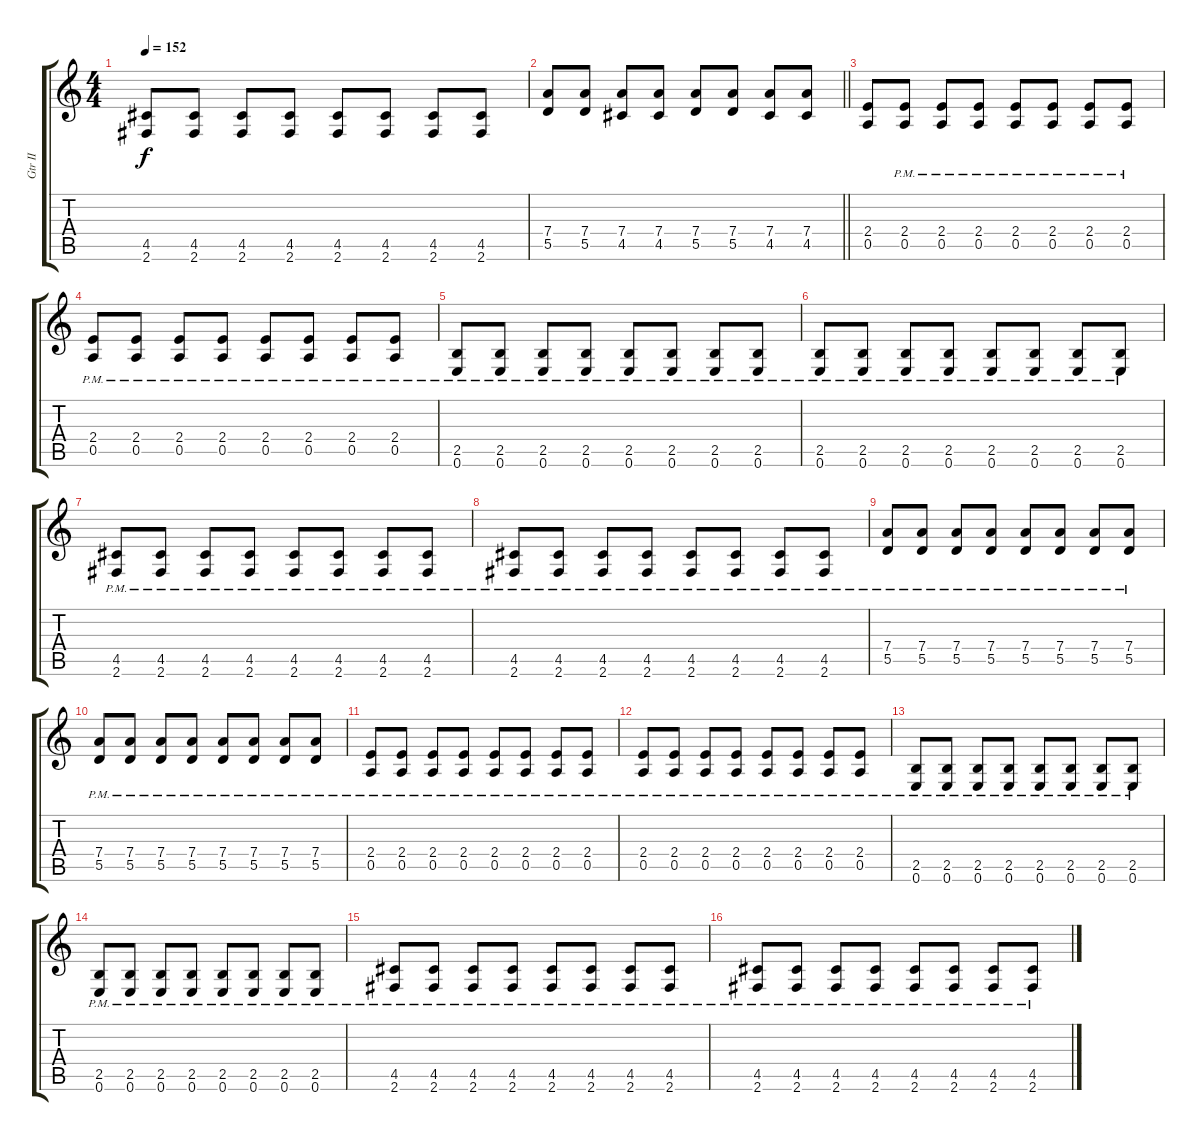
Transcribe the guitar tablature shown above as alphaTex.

\track ("Gtr II" "Gtr II") {instrument distortionguitar}
\staff {score tabs}
\tuning (E4 B3 G3 D3 A2 E2) {hide}
\ts (4 4)
\tempo 152
\clef g2
\ks c
(4.5 2.6).8{dy f} (4.5 2.6).8 (4.5 2.6).8 (4.5 2.6).8 (4.5 2.6).8 (4.5 2.6).8 (4.5 2.6).8 (4.5 2.6).8 |
\barLineRight lightlight
(7.4 5.5).8 (7.4 5.5).8 (7.4 4.5).8 (7.4 4.5).8 (7.4 5.5).8 (7.4 5.5).8 (7.4 4.5).8 (7.4 4.5).8 |
(2.4 0.5).8{volume 13} (2.4{pm} 0.5{pm}).8 (2.4{pm} 0.5{pm}).8 (2.4{pm} 0.5{pm}).8 (2.4{pm} 0.5{pm}).8 (2.4{pm} 0.5{pm}).8 (2.4{pm} 0.5{pm}).8 (2.4{pm} 0.5{pm}).8 |
(2.4{pm} 0.5{pm}).8 (2.4{pm} 0.5{pm}).8 (2.4{pm} 0.5{pm}).8 (2.4{pm} 0.5{pm}).8 (2.4{pm} 0.5{pm}).8 (2.4{pm} 0.5{pm}).8 (2.4{pm} 0.5{pm}).8 (2.4{pm} 0.5{pm}).8 |
(2.5{pm} 0.6{pm}).8 (2.5{pm} 0.6{pm}).8 (2.5{pm} 0.6{pm}).8 (2.5{pm} 0.6{pm}).8 (2.5{pm} 0.6{pm}).8 (2.5{pm} 0.6{pm}).8 (2.5{pm} 0.6{pm}).8 (2.5{pm} 0.6{pm}).8 |
(2.5{pm} 0.6{pm}).8 (2.5{pm} 0.6{pm}).8 (2.5{pm} 0.6{pm}).8 (2.5{pm} 0.6{pm}).8 (2.5{pm} 0.6{pm}).8 (2.5{pm} 0.6{pm}).8 (2.5{pm} 0.6{pm}).8 (2.5{pm} 0.6{pm}).8 |
(4.5{pm} 2.6{pm}).8 (4.5{pm} 2.6{pm}).8 (4.5{pm} 2.6{pm}).8 (4.5{pm} 2.6{pm}).8 (4.5{pm} 2.6{pm}).8 (4.5{pm} 2.6{pm}).8 (4.5{pm} 2.6{pm}).8 (4.5{pm} 2.6{pm}).8 |
(4.5{pm} 2.6{pm}).8 (4.5{pm} 2.6{pm}).8 (4.5{pm} 2.6{pm}).8 (4.5{pm} 2.6{pm}).8 (4.5{pm} 2.6{pm}).8 (4.5{pm} 2.6{pm}).8 (4.5{pm} 2.6{pm}).8 (4.5{pm} 2.6{pm}).8 |
(7.4{pm} 5.5{pm}).8 (7.4{pm} 5.5{pm}).8 (7.4{pm} 5.5{pm}).8 (7.4{pm} 5.5{pm}).8 (7.4{pm} 5.5{pm}).8 (7.4{pm} 5.5{pm}).8 (7.4{pm} 5.5{pm}).8 (7.4{pm} 5.5{pm}).8 |
(7.4{pm} 5.5{pm}).8 (7.4{pm} 5.5{pm}).8 (7.4{pm} 5.5{pm}).8 (7.4{pm} 5.5{pm}).8 (7.4{pm} 5.5{pm}).8 (7.4{pm} 5.5{pm}).8 (7.4{pm} 5.5{pm}).8 (7.4{pm} 5.5{pm}).8 |
(2.4{pm} 0.5{pm}).8 (2.4{pm} 0.5{pm}).8 (2.4{pm} 0.5{pm}).8 (2.4{pm} 0.5{pm}).8 (2.4{pm} 0.5{pm}).8 (2.4{pm} 0.5{pm}).8 (2.4{pm} 0.5{pm}).8 (2.4{pm} 0.5{pm}).8 |
(2.4{pm} 0.5{pm}).8 (2.4{pm} 0.5{pm}).8 (2.4{pm} 0.5{pm}).8 (2.4{pm} 0.5{pm}).8 (2.4{pm} 0.5{pm}).8 (2.4{pm} 0.5{pm}).8 (2.4{pm} 0.5{pm}).8 (2.4{pm} 0.5{pm}).8 |
(2.5{pm} 0.6{pm}).8 (2.5{pm} 0.6{pm}).8 (2.5{pm} 0.6{pm}).8 (2.5{pm} 0.6{pm}).8 (2.5{pm} 0.6{pm}).8 (2.5{pm} 0.6{pm}).8 (2.5{pm} 0.6{pm}).8 (2.5{pm} 0.6{pm}).8 |
(2.5{pm} 0.6{pm}).8 (2.5{pm} 0.6{pm}).8 (2.5{pm} 0.6{pm}).8 (2.5{pm} 0.6{pm}).8 (2.5{pm} 0.6{pm}).8 (2.5{pm} 0.6{pm}).8 (2.5{pm} 0.6{pm}).8 (2.5{pm} 0.6{pm}).8 |
(4.5{pm} 2.6{pm}).8 (4.5{pm} 2.6{pm}).8 (4.5{pm} 2.6{pm}).8 (4.5{pm} 2.6{pm}).8 (4.5{pm} 2.6{pm}).8 (4.5{pm} 2.6{pm}).8 (4.5{pm} 2.6{pm}).8 (4.5{pm} 2.6{pm}).8 |
(4.5{pm} 2.6{pm}).8 (4.5{pm} 2.6{pm}).8 (4.5{pm} 2.6{pm}).8 (4.5{pm} 2.6{pm}).8 (4.5{pm} 2.6{pm}).8 (4.5{pm} 2.6{pm}).8 (4.5{pm} 2.6{pm}).8 (4.5{pm} 2.6{pm}).8
